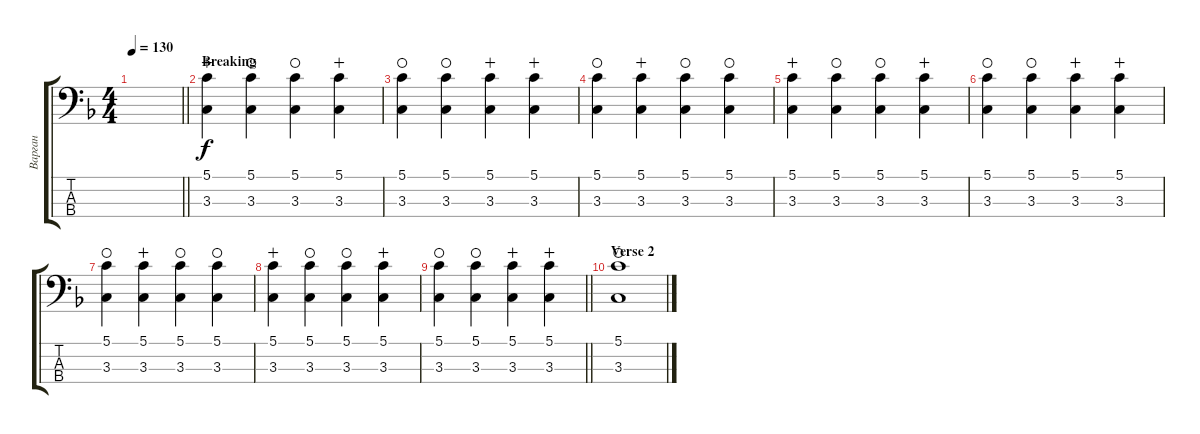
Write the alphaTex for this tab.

\track ("Варган" "Варган") {instrument acousticguitarsteel}
\staff {score tabs}
\tuning (G2 D2 A1 E1) {hide}
\ts (4 4)
\tempo 130
\clef f4
\barLineRight lightlight
\ks dminor
|
\section ("" "Breaking")
(5.1 3.3).4{wahc} (5.1 3.3).4{waho} (5.1 3.3).4{waho} (5.1 3.3).4{wahc} |
(5.1 3.3).4{waho} (5.1 3.3).4{waho} (5.1 3.3).4{wahc} (5.1 3.3).4{wahc} |
(5.1 3.3).4{waho} (5.1 3.3).4{wahc} (5.1 3.3).4{waho} (5.1 3.3).4{waho} |
(5.1 3.3).4{wahc} (5.1 3.3).4{waho} (5.1 3.3).4{waho} (5.1 3.3).4{wahc} |
(5.1 3.3).4{waho} (5.1 3.3).4{waho} (5.1 3.3).4{wahc} (5.1 3.3).4{wahc} |
(5.1 3.3).4{waho} (5.1 3.3).4{wahc} (5.1 3.3).4{waho} (5.1 3.3).4{waho} |
(5.1 3.3).4{wahc} (5.1 3.3).4{waho} (5.1 3.3).4{waho} (5.1 3.3).4{wahc} |
\barLineRight lightlight
(5.1 3.3).4{waho} (5.1 3.3).4{waho} (5.1 3.3).4{wahc} (5.1 3.3).4{wahc} |
\section ("" "Verse 2")
(5.1 3.3).1{waho}
